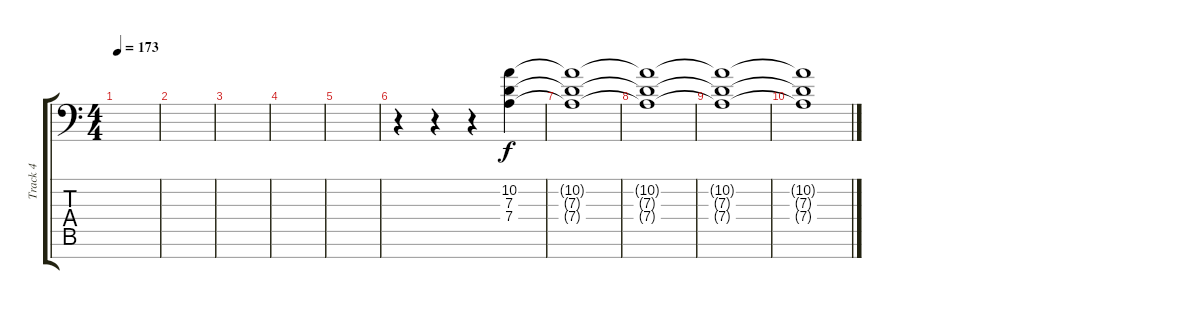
\track ("Track 4" "Track 4") {instrument pad8sweep}
\staff {score tabs}
\tuning (E4 B3 G3 D3 A2 E2 C-1) {hide}
\ts (4 4)
\tempo 173
\clef f4
\ks c
|
|
|
|
|
r.4 r.4 r.4 (10.2 7.3 7.4).4 |
(10.2{t} 7.3{t} 7.4{t}).1 |
(10.2{t} 7.3{t} 7.4{t}).1 |
(10.2{t} 7.3{t} 7.4{t}).1 |
(10.2{t} 7.3{t} 7.4{t}).1
